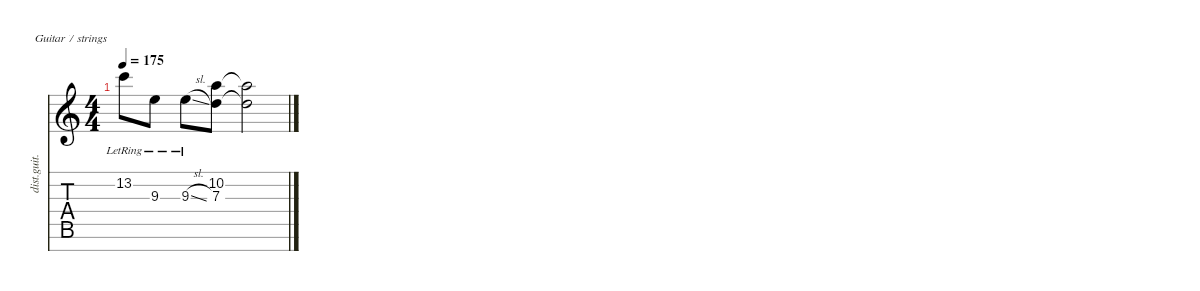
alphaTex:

\defaultSystemsLayout 4
\hideDynamics
\bracketExtendMode nobrackets
\track ("Distortion Guitar - Zoli" "dist.guit.") {instrument distortionguitar}
\staff {score tabs}
\tuning (E4 B3 G3 D3 A2 E2 B1)
\ts (4 4)
\tempo 175
\clef g2
\ks c
13.2{lr}.8{dy ff} 9.3{lr}.8 9.3{sl lr}.8 (10.2 7.3).8 (10.2{t} 7.3{t}).2
